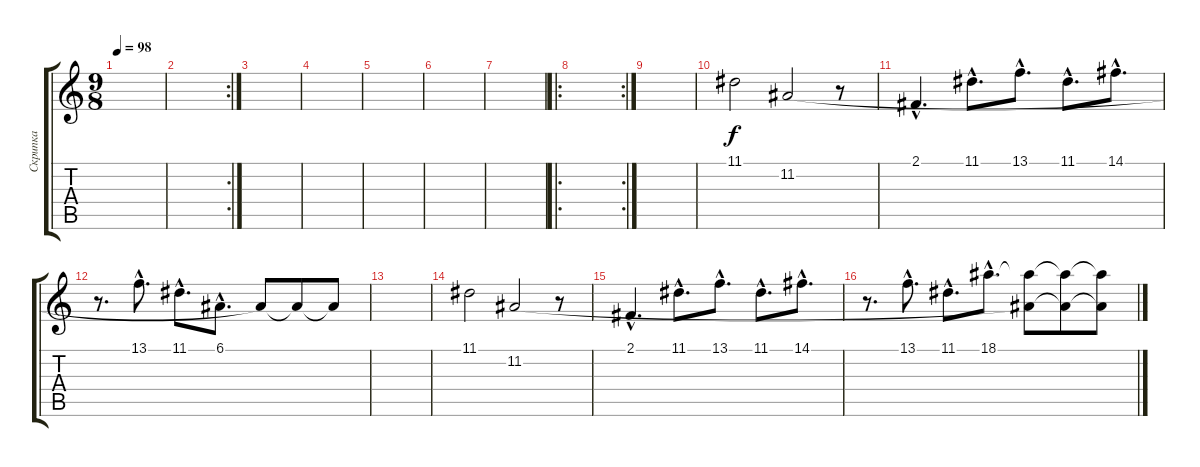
\track ("Скрипка" "Скрипка") {instrument viola}
\staff {score tabs}
\tuning (E4 B3 G3 D3 A2 E2) {hide}
\ts (9 8)
\tempo 98
\clef g2
\ks c
|
\rc 2
|
|
|
|
|
|
\ro
\rc 2
|
|
11.1.2 11.2.2 r.8 |
2.1{hac}.4{d} 11.1{hac}.8{d} 13.1{hac}.8{d} 11.1{hac}.8{d} 14.1{hac}.8{d} |
r.8{d} 13.1{hac}.8{d} 11.1{hac}.8{d} 6.1{hac}.8{d} 11.2{t}.8 11.2{t}.8 11.2{t}.8 |
|
11.1.2 11.2.2 r.8 |
2.1{hac}.4{d} 11.1{hac}.8{d} 13.1{hac}.8{d} 11.1{hac}.8{d} 14.1{hac}.8{d} |
r.8{d} 13.1{hac}.8{d} 11.1{hac}.8{d} 18.1{hac}.8{d} (18.1{t} 11.2{t}).8 (18.1{t} 11.2{t}).8 (18.1{t} 11.2{t}).8
